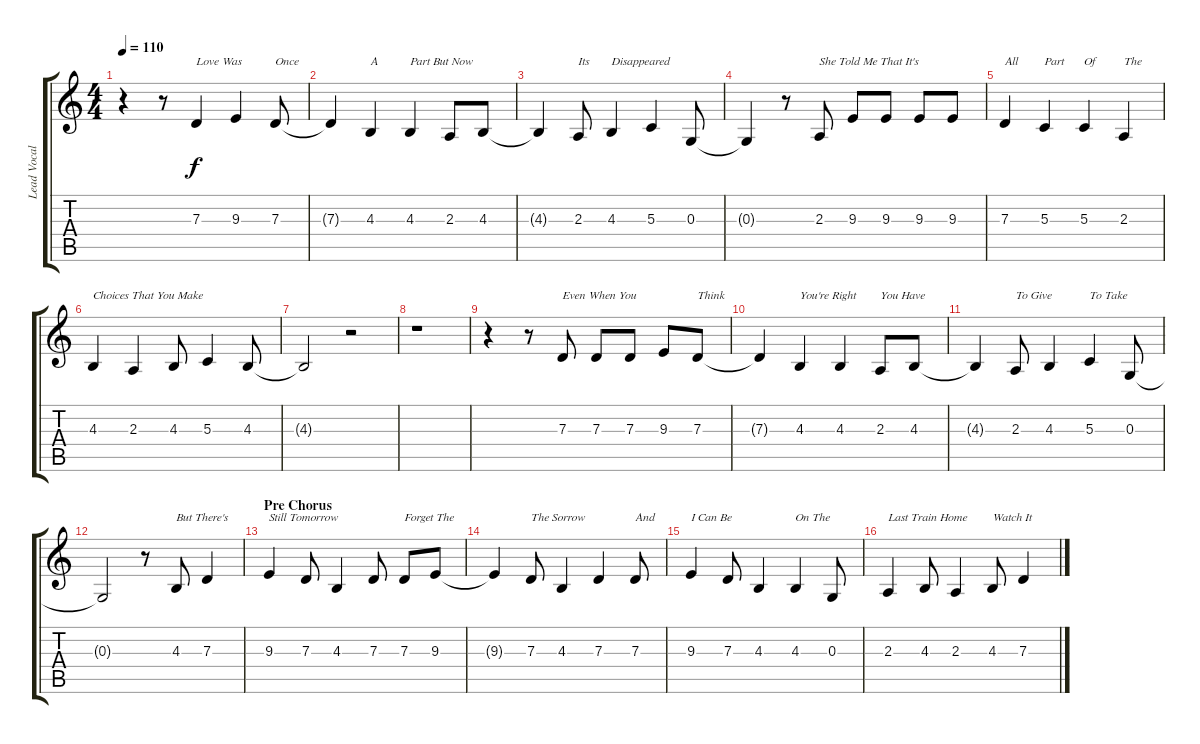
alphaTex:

\track ("Lead Vocals" "Lead Vocal") {instrument violin}
\staff {score tabs}
\tuning (E4 B3 G3 D3 A2 E2) {hide}
\ts (4 4)
\tempo 110
\clef g2
\ks c
r.4{dy f} r.8 7.3.4{txt "Love Was"} 9.3.4 7.3.8{txt "Once"} |
7.3{t}.4 4.3.4{txt "A"} 4.3.4{txt "Part But Now"} 2.3.8 4.3.8 |
4.3{t}.4 2.3.8{txt "Its"} 4.3.4{txt "Disappeared"} 5.3.4 0.3.8 |
0.3{t}.4 r.8 2.3.8{txt "She Told Me That It's"} 9.3.8 9.3.8 9.3.8 9.3.8 |
7.3.4{txt "All"} 5.3.4{txt "Part"} 5.3.4{txt "Of"} 2.3.4{txt "The"} |
4.3.4{txt "Choices That You Make"} 2.3.4 4.3.8 5.3.4 4.3.8 |
4.3{t}.2 r.2 |
r.1 |
r.4 r.8 7.3.8{txt "Even When You"} 7.3.8 7.3.8 9.3.8 7.3.8{txt "Think"} |
7.3{t}.4 4.3.4{txt "You're Right"} 4.3.4 2.3.8{txt "You Have"} 4.3.8 |
4.3{t}.4 2.3.8{txt "To Give"} 4.3.4 5.3.4{txt "To Take"} 0.3.8 |
0.3{t}.2 r.8 4.3.8{txt "But There's"} 7.3.4 |
\section ("" "Pre Chorus")
9.3.4{txt "Still Tomorrow"} 7.3.8 4.3.4 7.3.8 7.3.8{txt "Forget The"} 9.3.8 |
9.3{t}.4 7.3.8{txt "The Sorrow"} 4.3.4 7.3.4 7.3.8{txt "And"} |
9.3.4{txt "I Can Be"} 7.3.8 4.3.4 4.3.4{txt "On The"} 0.3.8 |
2.3.4{txt "Last Train Home"} 4.3.8 2.3.4 4.3.8{txt "Watch It"} 7.3.4
